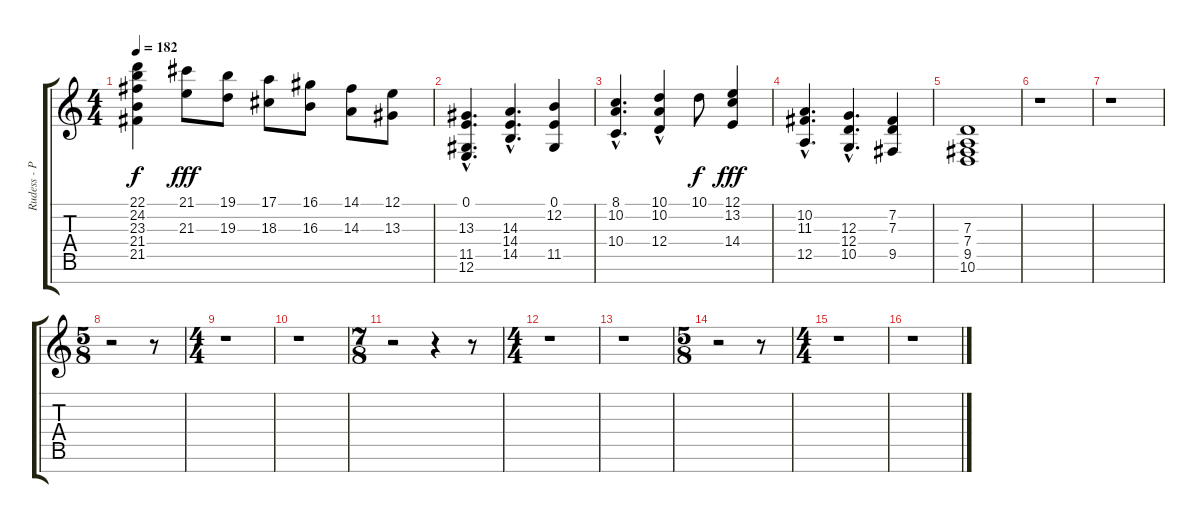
\track ("Rudess - Piano 1" "Rudess - P") {instrument acousticgrandpiano}
\staff {score tabs}
\tuning (E4 B3 G3 D3 A2 E2 B1) {hide}
\ts (4 4)
\tempo 182
\clef g2
\ks c
(22.1{t} 24.2{t} 23.3{t} 21.4{t} 21.5{t}).4{dy f} (21.1 21.3).8{dy fff} (19.1 19.3).8 (17.1 18.3).8 (16.1 16.3).8 (14.1 14.3).8 (12.1 13.3).8 |
(0.1{hac} 13.3{hac} 11.5{hac} 12.6{hac}).4{d} (14.3{hac} 14.4{hac} 14.5{hac}).4{d} (0.1 12.2 11.5).4 |
(8.1{hac} 10.2{hac} 10.4{hac}).4{d} (10.1 10.2{hac} 12.4{hac}).4 10.1.8{dy f} (12.1 13.2 14.4).4{dy fff} |
(10.2{hac} 11.3{hac} 12.5{hac}).4{d} (12.3{hac} 12.4{hac} 10.5{hac}).4{d} (7.2 7.3 9.5).4 |
(7.3 7.4 9.5 10.6).1 |
r.1 |
r.1 |
\ts (5 8)
r.2 r.8 |
\ts (4 4)
r.1 |
r.1 |
\ts (7 8)
r.2 r.4 r.8 |
\ts (4 4)
r.1 |
r.1 |
\ts (5 8)
r.2 r.8 |
\ts (4 4)
r.1 |
r.1
